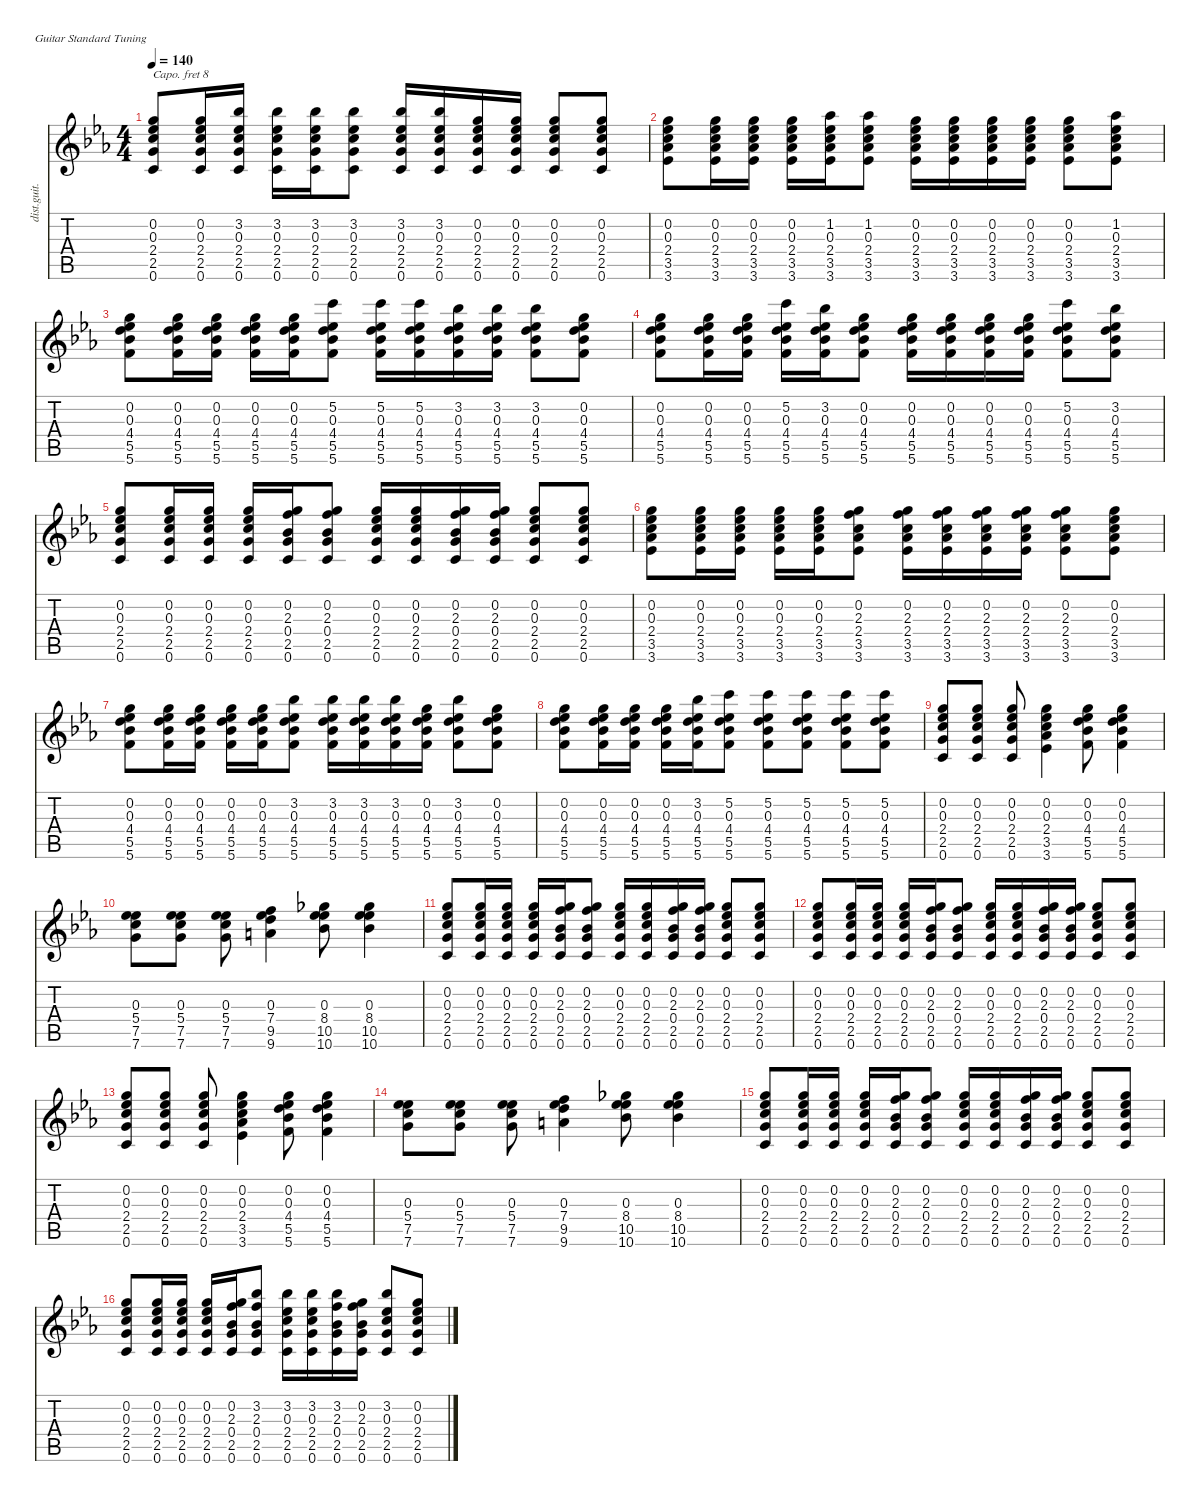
\defaultSystemsLayout 4
\hideDynamics
\bracketExtendMode nobrackets
\otherSystemsTrackNameOrientation horizontal
\track ("Distortion Guitar" "dist.guit.") {instrument distortionguitar}
\staff {score tabs}
\capo 8
\tuning (E4 B3 G3 D3 A2 E2)
\ts (4 4)
\tempo 140
\clef g2
\ks cminor
(0.6{acc forcenatural} 2.5{acc forcenatural} 2.4{acc forcenatural} 0.3{acc b} 0.2{acc forcenatural}).8{dy mf beam Up} (0.6{acc forcenatural} 2.5{acc forcenatural} 2.4{acc forcenatural} 0.3{acc b} 0.2{acc forcenatural}).16{beam Up} (0.6{acc forcenatural} 2.5{acc forcenatural} 2.4{acc forcenatural} 0.3{acc b} 3.2{acc b}).16{beam Up} (0.6{acc forcenatural} 2.5{acc forcenatural} 2.4{acc forcenatural} 0.3{acc b} 3.2{acc b}).16{beam Down} (0.6{acc forcenatural} 2.5{acc forcenatural} 2.4{acc forcenatural} 0.3{acc b} 3.2{acc b}).16{beam Down} (0.6{acc forcenatural} 2.5{acc forcenatural} 2.4{acc forcenatural} 0.3{acc b} 3.2{acc b}).8{beam Down} (0.6{acc forcenatural} 2.5{acc forcenatural} 2.4{acc forcenatural} 0.3{acc b} 3.2{acc b}).16{beam Up} (0.6{acc forcenatural} 2.5{acc forcenatural} 2.4{acc forcenatural} 0.3{acc b} 3.2{acc b}).16{beam Up} (0.6{acc forcenatural} 2.5{acc forcenatural} 2.4{acc forcenatural} 0.3{acc b} 0.2{acc forcenatural}).16{beam Up} (0.6{acc forcenatural} 2.5{acc forcenatural} 2.4{acc forcenatural} 0.3{acc b} 0.2{acc forcenatural}).16{beam Up} (0.6{acc forcenatural} 2.5{acc forcenatural} 2.4{acc forcenatural} 0.3{acc b} 0.2{acc forcenatural}).8{beam Up} (0.6{acc forcenatural} 2.5{acc forcenatural} 2.4{acc forcenatural} 0.3{acc b} 0.2{acc forcenatural}).8{beam Up} |
(3.6{acc b} 3.5{acc b} 2.4{acc forcenatural} 0.3{acc b} 0.2{acc forcenatural}).8{beam Down} (3.6{acc b} 3.5{acc b} 2.4{acc forcenatural} 0.3{acc b} 0.2{acc forcenatural}).16{beam Down} (3.6{acc b} 3.5{acc b} 2.4{acc forcenatural} 0.3{acc b} 0.2{acc forcenatural}).16{beam Down} (3.6{acc b} 3.5{acc b} 2.4{acc forcenatural} 0.3{acc b} 0.2{acc forcenatural}).16{beam Down} (3.6{acc b} 3.5{acc b} 2.4{acc forcenatural} 0.3{acc b} 1.2{acc b}).16{beam Down} (3.6{acc b} 3.5{acc b} 2.4{acc forcenatural} 0.3{acc b} 1.2{acc b}).8{beam Down} (3.6{acc b} 3.5{acc b} 2.4{acc forcenatural} 0.3{acc b} 0.2{acc forcenatural}).16{beam Down} (3.6{acc b} 3.5{acc b} 2.4{acc forcenatural} 0.3{acc b} 0.2{acc forcenatural}).16{beam Down} (3.6{acc b} 3.5{acc b} 2.4{acc forcenatural} 0.3{acc b} 0.2{acc forcenatural}).16{beam Down} (3.6{acc b} 3.5{acc b} 2.4{acc forcenatural} 0.3{acc b} 0.2{acc forcenatural}).16{beam Down} (3.6{acc b} 3.5{acc b} 2.4{acc forcenatural} 0.3{acc b} 0.2{acc forcenatural}).8{beam Down} (3.6{acc b} 3.5{acc b} 2.4{acc forcenatural} 0.3{acc b} 1.2{acc b}).8{beam Down} |
(5.6{acc forcenatural} 5.5{acc b} 4.4{acc forcenatural} 0.3{acc b} 0.2{acc forcenatural}).8{beam Down} (5.6{acc forcenatural} 5.5{acc b} 4.4{acc forcenatural} 0.3{acc b} 0.2{acc forcenatural}).16{beam Down} (5.6{acc forcenatural} 5.5{acc b} 4.4{acc forcenatural} 0.3{acc b} 0.2{acc forcenatural}).16{beam Down} (5.6{acc forcenatural} 5.5{acc b} 4.4{acc forcenatural} 0.3{acc b} 0.2{acc forcenatural}).16{beam Down} (5.6{acc forcenatural} 5.5{acc b} 4.4{acc forcenatural} 0.3{acc b} 0.2{acc forcenatural}).16{beam Down} (5.6{acc forcenatural} 5.5{acc b} 4.4{acc forcenatural} 0.3{acc b} 5.2{acc forcenatural}).8{beam Down} (5.6{acc forcenatural} 5.5{acc b} 4.4{acc forcenatural} 0.3{acc b} 5.2{acc forcenatural}).16{beam Down} (5.6{acc forcenatural} 5.5{acc b} 4.4{acc forcenatural} 0.3{acc b} 5.2{acc forcenatural}).16{beam Down} (5.6{acc forcenatural} 5.5{acc b} 4.4{acc forcenatural} 0.3{acc b} 3.2{acc b}).16{beam Down} (5.6{acc forcenatural} 5.5{acc b} 4.4{acc forcenatural} 0.3{acc b} 3.2{acc b}).16{beam Down} (5.6{acc forcenatural} 5.5{acc b} 4.4{acc forcenatural} 0.3{acc b} 3.2{acc b}).8{beam Down} (5.6{acc forcenatural} 5.5{acc b} 4.4{acc forcenatural} 0.3{acc b} 0.2{acc forcenatural}).8{beam Down} |
(5.6{acc forcenatural} 5.5{acc b} 4.4{acc forcenatural} 0.3{acc b} 0.2{acc forcenatural}).8{beam Down} (5.6{acc forcenatural} 5.5{acc b} 4.4{acc forcenatural} 0.3{acc b} 0.2{acc forcenatural}).16{beam Down} (5.6{acc forcenatural} 5.5{acc b} 4.4{acc forcenatural} 0.3{acc b} 0.2{acc forcenatural}).16{beam Down} (5.6{acc forcenatural} 5.5{acc b} 4.4{acc forcenatural} 0.3{acc b} 5.2{acc forcenatural}).16{beam Down} (5.6{acc forcenatural} 5.5{acc b} 4.4{acc forcenatural} 0.3{acc b} 3.2{acc b}).16{beam Down} (5.6{acc forcenatural} 5.5{acc b} 4.4{acc forcenatural} 0.3{acc b} 0.2{acc forcenatural}).8{beam Down} (5.6{acc forcenatural} 5.5{acc b} 4.4{acc forcenatural} 0.3{acc b} 0.2{acc forcenatural}).16{beam Down} (5.6{acc forcenatural} 5.5{acc b} 4.4{acc forcenatural} 0.3{acc b} 0.2{acc forcenatural}).16{beam Down} (5.6{acc forcenatural} 5.5{acc b} 4.4{acc forcenatural} 0.3{acc b} 0.2{acc forcenatural}).16{beam Down} (5.6{acc forcenatural} 5.5{acc b} 4.4{acc forcenatural} 0.3{acc b} 0.2{acc forcenatural}).16{beam Down} (5.6{acc forcenatural} 5.5{acc b} 4.4{acc forcenatural} 0.3{acc b} 5.2{acc forcenatural}).8{beam Down} (5.6{acc forcenatural} 5.5{acc b} 4.4{acc forcenatural} 0.3{acc b} 3.2{acc b}).8{beam Down} |
(0.6{acc forcenatural} 2.5{acc forcenatural} 2.4{acc forcenatural} 0.3{acc b} 0.2{acc forcenatural}).8{beam Up} (0.6{acc forcenatural} 2.5{acc forcenatural} 2.4{acc forcenatural} 0.3{acc b} 0.2{acc forcenatural}).16{beam Up} (0.6{acc forcenatural} 2.5{acc forcenatural} 2.4{acc forcenatural} 0.3{acc b} 0.2{acc forcenatural}).16{beam Up} (0.6{acc forcenatural} 2.5{acc forcenatural} 2.4{acc forcenatural} 0.3{acc b} 0.2{acc forcenatural}).16{beam Up} (0.6{acc forcenatural} 2.5{acc forcenatural} 0.4{acc b} 2.3{acc forcenatural} 0.2{acc forcenatural}).16{beam Up} (0.6{acc forcenatural} 2.5{acc forcenatural} 0.4{acc b} 2.3{acc forcenatural} 0.2{acc forcenatural}).8{beam Up} (0.6{acc forcenatural} 2.5{acc forcenatural} 2.4{acc forcenatural} 0.3{acc b} 0.2{acc forcenatural}).16{beam Up} (0.6{acc forcenatural} 2.5{acc forcenatural} 2.4{acc forcenatural} 0.3{acc b} 0.2{acc forcenatural}).16{beam Up} (0.6{acc forcenatural} 2.5{acc forcenatural} 0.4{acc b} 2.3{acc forcenatural} 0.2{acc forcenatural}).16{beam Up} (0.6{acc forcenatural} 2.5{acc forcenatural} 0.4{acc b} 2.3{acc forcenatural} 0.2{acc forcenatural}).16{beam Up} (0.6{acc forcenatural} 2.5{acc forcenatural} 2.4{acc forcenatural} 0.3{acc b} 0.2{acc forcenatural}).8{beam Up} (0.6{acc forcenatural} 2.5{acc forcenatural} 2.4{acc forcenatural} 0.3{acc b} 0.2{acc forcenatural}).8{beam Up} |
(3.6{acc b} 3.5{acc b} 2.4{acc forcenatural} 0.3{acc b} 0.2{acc forcenatural}).8{beam Down} (3.6{acc b} 3.5{acc b} 2.4{acc forcenatural} 0.3{acc b} 0.2{acc forcenatural}).16{beam Down} (3.6{acc b} 3.5{acc b} 2.4{acc forcenatural} 0.3{acc b} 0.2{acc forcenatural}).16{beam Down} (3.6{acc b} 3.5{acc b} 2.4{acc forcenatural} 0.3{acc b} 0.2{acc forcenatural}).16{beam Down} (3.6{acc b} 3.5{acc b} 2.4{acc forcenatural} 0.3{acc b} 0.2{acc forcenatural}).16{beam Down} (3.6{acc b} 3.5{acc b} 2.4{acc forcenatural} 2.3{acc forcenatural} 0.2{acc forcenatural}).8{beam Down} (3.6{acc b} 3.5{acc b} 2.4{acc forcenatural} 2.3{acc forcenatural} 0.2{acc forcenatural}).16{beam Down} (3.6{acc b} 3.5{acc b} 2.4{acc forcenatural} 2.3{acc forcenatural} 0.2{acc forcenatural}).16{beam Down} (3.6{acc b} 3.5{acc b} 2.4{acc forcenatural} 2.3{acc forcenatural} 0.2{acc forcenatural}).16{beam Down} (3.6{acc b} 3.5{acc b} 2.4{acc forcenatural} 2.3{acc forcenatural} 0.2{acc forcenatural}).16{beam Down} (3.6{acc b} 3.5{acc b} 2.4{acc forcenatural} 2.3{acc forcenatural} 0.2{acc forcenatural}).8{beam Down} (3.6{acc b} 3.5{acc b} 2.4{acc forcenatural} 0.3{acc b} 0.2{acc forcenatural}).8{beam Down} |
(5.6{acc forcenatural} 5.5{acc b} 4.4{acc forcenatural} 0.3{acc b} 0.2{acc forcenatural}).8{beam Down} (5.6{acc forcenatural} 5.5{acc b} 4.4{acc forcenatural} 0.3{acc b} 0.2{acc forcenatural}).16{beam Down} (5.6{acc forcenatural} 5.5{acc b} 4.4{acc forcenatural} 0.3{acc b} 0.2{acc forcenatural}).16{beam Down} (5.6{acc forcenatural} 5.5{acc b} 4.4{acc forcenatural} 0.3{acc b} 0.2{acc forcenatural}).16{beam Down} (5.6{acc forcenatural} 5.5{acc b} 4.4{acc forcenatural} 0.3{acc b} 0.2{acc forcenatural}).16{beam Down} (5.6{acc forcenatural} 5.5{acc b} 4.4{acc forcenatural} 0.3{acc b} 3.2{acc b}).8{beam Down} (5.6{acc forcenatural} 5.5{acc b} 4.4{acc forcenatural} 0.3{acc b} 3.2{acc b}).16{beam Down} (5.6{acc forcenatural} 5.5{acc b} 4.4{acc forcenatural} 0.3{acc b} 3.2{acc b}).16{beam Down} (5.6{acc forcenatural} 5.5{acc b} 4.4{acc forcenatural} 0.3{acc b} 3.2{acc b}).16{beam Down} (5.6{acc forcenatural} 5.5{acc b} 4.4{acc forcenatural} 0.3{acc b} 0.2{acc forcenatural}).16{beam Down} (5.6{acc forcenatural} 5.5{acc b} 4.4{acc forcenatural} 0.3{acc b} 3.2{acc b}).8{beam Down} (5.6{acc forcenatural} 5.5{acc b} 4.4{acc forcenatural} 0.3{acc b} 0.2{acc forcenatural}).8{beam Down} |
(5.6{acc forcenatural} 5.5{acc b} 4.4{acc forcenatural} 0.3{acc b} 0.2{acc forcenatural}).8{beam Down} (5.6{acc forcenatural} 5.5{acc b} 4.4{acc forcenatural} 0.3{acc b} 0.2{acc forcenatural}).16{beam Down} (5.6{acc forcenatural} 5.5{acc b} 4.4{acc forcenatural} 0.3{acc b} 0.2{acc forcenatural}).16{beam Down} (5.6{acc forcenatural} 5.5{acc b} 4.4{acc forcenatural} 0.3{acc b} 0.2{acc forcenatural}).16{beam Down} (5.6{acc forcenatural} 5.5{acc b} 4.4{acc forcenatural} 0.3{acc b} 3.2{acc b}).16{beam Down} (5.6{acc forcenatural} 5.5{acc b} 4.4{acc forcenatural} 0.3{acc b} 5.2{acc forcenatural}).8{beam Down} (5.6{acc forcenatural} 5.5{acc b} 4.4{acc forcenatural} 0.3{acc b} 5.2{acc forcenatural}).8{beam Down} (5.6{acc forcenatural} 5.5{acc b} 4.4{acc forcenatural} 0.3{acc b} 5.2{acc forcenatural}).8{beam Down} (5.6{acc forcenatural} 5.5{acc b} 4.4{acc forcenatural} 0.3{acc b} 5.2{acc forcenatural}).8{beam Down} (5.6{acc forcenatural} 5.5{acc b} 4.4{acc forcenatural} 0.3{acc b} 5.2{acc forcenatural}).8{beam Down} |
(0.6{acc forcenatural} 2.5{acc forcenatural} 2.4{acc forcenatural} 0.3{acc b} 0.2{acc forcenatural}).8{beam Up} (0.6{acc forcenatural} 2.5{acc forcenatural} 2.4{acc forcenatural} 0.3{acc b} 0.2{acc forcenatural}).8{beam Up} (0.6{acc forcenatural} 2.5{acc forcenatural} 2.4{acc forcenatural} 0.3{acc b} 0.2{acc forcenatural}).8{beam Up} (3.6{acc b} 3.5{acc b} 2.4{acc forcenatural} 0.3{acc b} 0.2{acc forcenatural}).4{beam Down} (5.6{acc forcenatural} 5.5{acc b} 4.4{acc forcenatural} 0.3{acc b} 0.2{acc forcenatural}).8{beam Down} (5.6{acc forcenatural} 5.5{acc b} 4.4{acc forcenatural} 0.3{acc b} 0.2{acc forcenatural}).4{beam Down} |
(7.6{acc forcenatural} 7.5{acc forcenatural} 5.4{acc b} 0.3{acc b}).8{beam Down} (7.6{acc forcenatural} 7.5{acc forcenatural} 5.4{acc b} 0.3{acc b}).8{beam Down} (7.6{acc forcenatural} 7.5{acc forcenatural} 5.4{acc b} 0.3{acc b}).8{beam Down} (9.6{acc forcenatural} 9.5{acc forcenatural} 7.4{acc forcenatural} 0.3{acc b}).4{beam Down} (10.6{acc b} 10.5{acc b} 8.4{acc b} 0.3{acc b}).8{beam Down} (10.6{acc b} 10.5{acc b} 8.4{acc b} 0.3{acc b}).4{beam Down} |
(0.6{acc forcenatural} 2.5{acc forcenatural} 2.4{acc forcenatural} 0.3{acc b} 0.2{acc forcenatural}).8{beam Up} (0.6{acc forcenatural} 2.5{acc forcenatural} 2.4{acc forcenatural} 0.3{acc b} 0.2{acc forcenatural}).16{beam Up} (0.6{acc forcenatural} 2.5{acc forcenatural} 2.4{acc forcenatural} 0.3{acc b} 0.2{acc forcenatural}).16{beam Up} (0.6{acc forcenatural} 2.5{acc forcenatural} 2.4{acc forcenatural} 0.3{acc b} 0.2{acc forcenatural}).16{beam Up} (0.6{acc forcenatural} 2.5{acc forcenatural} 0.4{acc b} 2.3{acc forcenatural} 0.2{acc forcenatural}).16{beam Up} (0.6{acc forcenatural} 2.5{acc forcenatural} 0.4{acc b} 2.3{acc forcenatural} 0.2{acc forcenatural}).8{beam Up} (0.6{acc forcenatural} 2.5{acc forcenatural} 2.4{acc forcenatural} 0.3{acc b} 0.2{acc forcenatural}).16{beam Up} (0.6{acc forcenatural} 2.5{acc forcenatural} 2.4{acc forcenatural} 0.3{acc b} 0.2{acc forcenatural}).16{beam Up} (0.6{acc forcenatural} 2.5{acc forcenatural} 0.4{acc b} 2.3{acc forcenatural} 0.2{acc forcenatural}).16{beam Up} (0.6{acc forcenatural} 2.5{acc forcenatural} 0.4{acc b} 2.3{acc forcenatural} 0.2{acc forcenatural}).16{beam Up} (0.6{acc forcenatural} 2.5{acc forcenatural} 2.4{acc forcenatural} 0.3{acc b} 0.2{acc forcenatural}).8{beam Up} (0.6{acc forcenatural} 2.5{acc forcenatural} 2.4{acc forcenatural} 0.3{acc b} 0.2{acc forcenatural}).8{beam Up} |
(0.6{acc forcenatural} 2.5{acc forcenatural} 2.4{acc forcenatural} 0.3{acc b} 0.2{acc forcenatural}).8{beam Up} (0.6{acc forcenatural} 2.5{acc forcenatural} 2.4{acc forcenatural} 0.3{acc b} 0.2{acc forcenatural}).16{beam Up} (0.6{acc forcenatural} 2.5{acc forcenatural} 2.4{acc forcenatural} 0.3{acc b} 0.2{acc forcenatural}).16{beam Up} (0.6{acc forcenatural} 2.5{acc forcenatural} 2.4{acc forcenatural} 0.3{acc b} 0.2{acc forcenatural}).16{beam Up} (0.6{acc forcenatural} 2.5{acc forcenatural} 0.4{acc b} 2.3{acc forcenatural} 0.2{acc forcenatural}).16{beam Up} (0.6{acc forcenatural} 2.5{acc forcenatural} 0.4{acc b} 2.3{acc forcenatural} 0.2{acc forcenatural}).8{beam Up} (0.6{acc forcenatural} 2.5{acc forcenatural} 2.4{acc forcenatural} 0.3{acc b} 0.2{acc forcenatural}).16{beam Up} (0.6{acc forcenatural} 2.5{acc forcenatural} 2.4{acc forcenatural} 0.3{acc b} 0.2{acc forcenatural}).16{beam Up} (0.6{acc forcenatural} 2.5{acc forcenatural} 0.4{acc b} 2.3{acc forcenatural} 0.2{acc forcenatural}).16{beam Up} (0.6{acc forcenatural} 2.5{acc forcenatural} 0.4{acc b} 2.3{acc forcenatural} 0.2{acc forcenatural}).16{beam Up} (0.6{acc forcenatural} 2.5{acc forcenatural} 2.4{acc forcenatural} 0.3{acc b} 0.2{acc forcenatural}).8{beam Up} (0.6{acc forcenatural} 2.5{acc forcenatural} 2.4{acc forcenatural} 0.3{acc b} 0.2{acc forcenatural}).8{beam Up} |
(0.6{acc forcenatural} 2.5{acc forcenatural} 2.4{acc forcenatural} 0.3{acc b} 0.2{acc forcenatural}).8{beam Up} (0.6{acc forcenatural} 2.5{acc forcenatural} 2.4{acc forcenatural} 0.3{acc b} 0.2{acc forcenatural}).8{beam Up} (0.6{acc forcenatural} 2.5{acc forcenatural} 2.4{acc forcenatural} 0.3{acc b} 0.2{acc forcenatural}).8{beam Up} (3.6{acc b} 3.5{acc b} 2.4{acc forcenatural} 0.3{acc b} 0.2{acc forcenatural}).4{beam Down} (5.6{acc forcenatural} 5.5{acc b} 4.4{acc forcenatural} 0.3{acc b} 0.2{acc forcenatural}).8{beam Down} (5.6{acc forcenatural} 5.5{acc b} 4.4{acc forcenatural} 0.3{acc b} 0.2{acc forcenatural}).4{beam Down} |
(7.6{acc forcenatural} 7.5{acc forcenatural} 5.4{acc b} 0.3{acc b}).8{beam Down} (7.6{acc forcenatural} 7.5{acc forcenatural} 5.4{acc b} 0.3{acc b}).8{beam Down} (7.6{acc forcenatural} 7.5{acc forcenatural} 5.4{acc b} 0.3{acc b}).8{beam Down} (9.6{acc forcenatural} 9.5{acc forcenatural} 7.4{acc forcenatural} 0.3{acc b}).4{beam Down} (10.6{acc b} 10.5{acc b} 8.4{acc b} 0.3{acc b}).8{beam Down} (10.6{acc b} 10.5{acc b} 8.4{acc b} 0.3{acc b}).4{beam Down} |
(0.6{acc forcenatural} 2.5{acc forcenatural} 2.4{acc forcenatural} 0.3{acc b} 0.2{acc forcenatural}).8{beam Up} (0.6{acc forcenatural} 2.5{acc forcenatural} 2.4{acc forcenatural} 0.3{acc b} 0.2{acc forcenatural}).16{beam Up} (0.6{acc forcenatural} 2.5{acc forcenatural} 2.4{acc forcenatural} 0.3{acc b} 0.2{acc forcenatural}).16{beam Up} (0.6{acc forcenatural} 2.5{acc forcenatural} 2.4{acc forcenatural} 0.3{acc b} 0.2{acc forcenatural}).16{beam Up} (0.6{acc forcenatural} 2.5{acc forcenatural} 0.4{acc b} 2.3{acc forcenatural} 0.2{acc forcenatural}).16{beam Up} (0.6{acc forcenatural} 2.5{acc forcenatural} 0.4{acc b} 2.3{acc forcenatural} 0.2{acc forcenatural}).8{beam Up} (0.6{acc forcenatural} 2.5{acc forcenatural} 2.4{acc forcenatural} 0.3{acc b} 0.2{acc forcenatural}).16{beam Up} (0.6{acc forcenatural} 2.5{acc forcenatural} 2.4{acc forcenatural} 0.3{acc b} 0.2{acc forcenatural}).16{beam Up} (0.6{acc forcenatural} 2.5{acc forcenatural} 0.4{acc b} 2.3{acc forcenatural} 0.2{acc forcenatural}).16{beam Up} (0.6{acc forcenatural} 2.5{acc forcenatural} 0.4{acc b} 2.3{acc forcenatural} 0.2{acc forcenatural}).16{beam Up} (0.6{acc forcenatural} 2.5{acc forcenatural} 2.4{acc forcenatural} 0.3{acc b} 0.2{acc forcenatural}).8{beam Up} (0.6{acc forcenatural} 2.5{acc forcenatural} 2.4{acc forcenatural} 0.3{acc b} 0.2{acc forcenatural}).8{beam Up} |
(0.6{acc forcenatural} 2.5{acc forcenatural} 2.4{acc forcenatural} 0.3{acc b} 0.2{acc forcenatural}).8{beam Up} (0.6{acc forcenatural} 2.5{acc forcenatural} 2.4{acc forcenatural} 0.3{acc b} 0.2{acc forcenatural}).16{beam Up} (0.6{acc forcenatural} 2.5{acc forcenatural} 2.4{acc forcenatural} 0.3{acc b} 0.2{acc forcenatural}).16{beam Up} (0.6{acc forcenatural} 2.5{acc forcenatural} 2.4{acc forcenatural} 0.3{acc b} 0.2{acc forcenatural}).16{beam Up} (0.6{acc forcenatural} 2.5{acc forcenatural} 0.4{acc b} 2.3{acc forcenatural} 0.2{acc forcenatural}).16{beam Up} (0.6{acc forcenatural} 2.5{acc forcenatural} 0.4{acc b} 2.3{acc forcenatural} 3.2{acc b}).8{beam Up} (0.6{acc forcenatural} 2.5{acc forcenatural} 2.4{acc forcenatural} 0.3{acc b} 3.2{acc b}).16{beam Down} (0.6{acc forcenatural} 2.5{acc forcenatural} 2.4{acc forcenatural} 0.3{acc b} 3.2{acc b}).16{beam Down} (0.6{acc forcenatural} 2.5{acc forcenatural} 0.4{acc b} 2.3{acc forcenatural} 3.2{acc b}).16{beam Down} (0.6{acc forcenatural} 2.5{acc forcenatural} 0.4{acc b} 2.3{acc forcenatural} 0.2{acc forcenatural}).16{beam Down} (0.6{acc forcenatural} 2.5{acc forcenatural} 2.4{acc forcenatural} 0.3{acc b} 3.2{acc b}).8{beam Up} (0.6{acc forcenatural} 2.5{acc forcenatural} 2.4{acc forcenatural} 0.3{acc b} 0.2{acc forcenatural}).8{beam Up}
